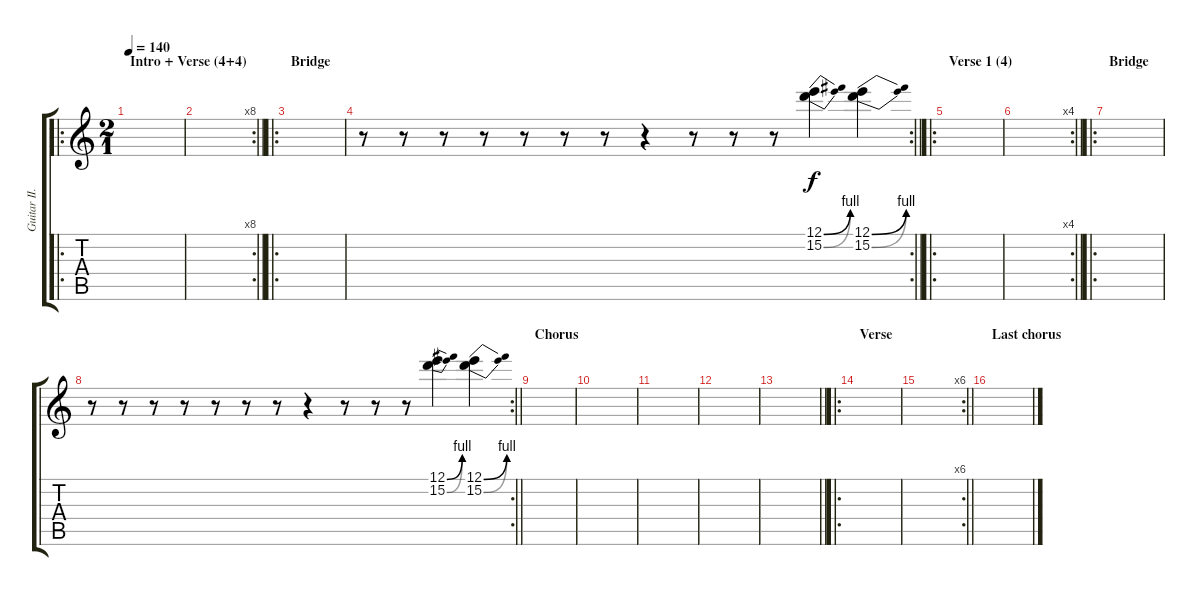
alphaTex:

\track ("Guitar II." "Guitar II.") {instrument guitarharmonics}
\staff {score tabs}
\tuning (E4 B3 G3 D3 A2 E2) {hide}
\ro
\ts (2 1)
\section ("" "Intro + Verse (4+4)")
\tempo 140
\clef g2
\ks c
|
\rc 8
\barLineRight lightlight
|
\ro
\section ("" "Bridge")
|
\rc 2
\barLineRight lightlight
r.8 r.8 r.8 r.8 r.8 r.8 r.8 r.4 r.8 r.8 r.8 (12.1{be (bend 0 0 60 4)} 15.2{be (bend 0 0 60 4)}).4 (12.1{be (bend 0 0 60 4)} 15.2{be (bend 0 0 60 4)}).4 |
\ro
\section ("" "Verse 1 (4)")
|
\rc 4
\barLineRight lightlight
|
\ro
\section ("" "Bridge")
|
\rc 2
\barLineRight lightlight
r.8 r.8 r.8 r.8 r.8 r.8 r.8 r.4 r.8 r.8 r.8 (12.1{be (bend 0 0 60 4)} 15.2{be (bend 0 0 60 4)}).4 (12.1{be (bend 0 0 60 4)} 15.2{be (bend 0 0 60 4)}).4 |
\section ("" "Chorus")
|
|
|
|
\barLineRight lightlight
|
\ro
\section ("" "Verse")
|
\rc 6
\barLineRight lightlight
|
\section ("" "Last chorus")
